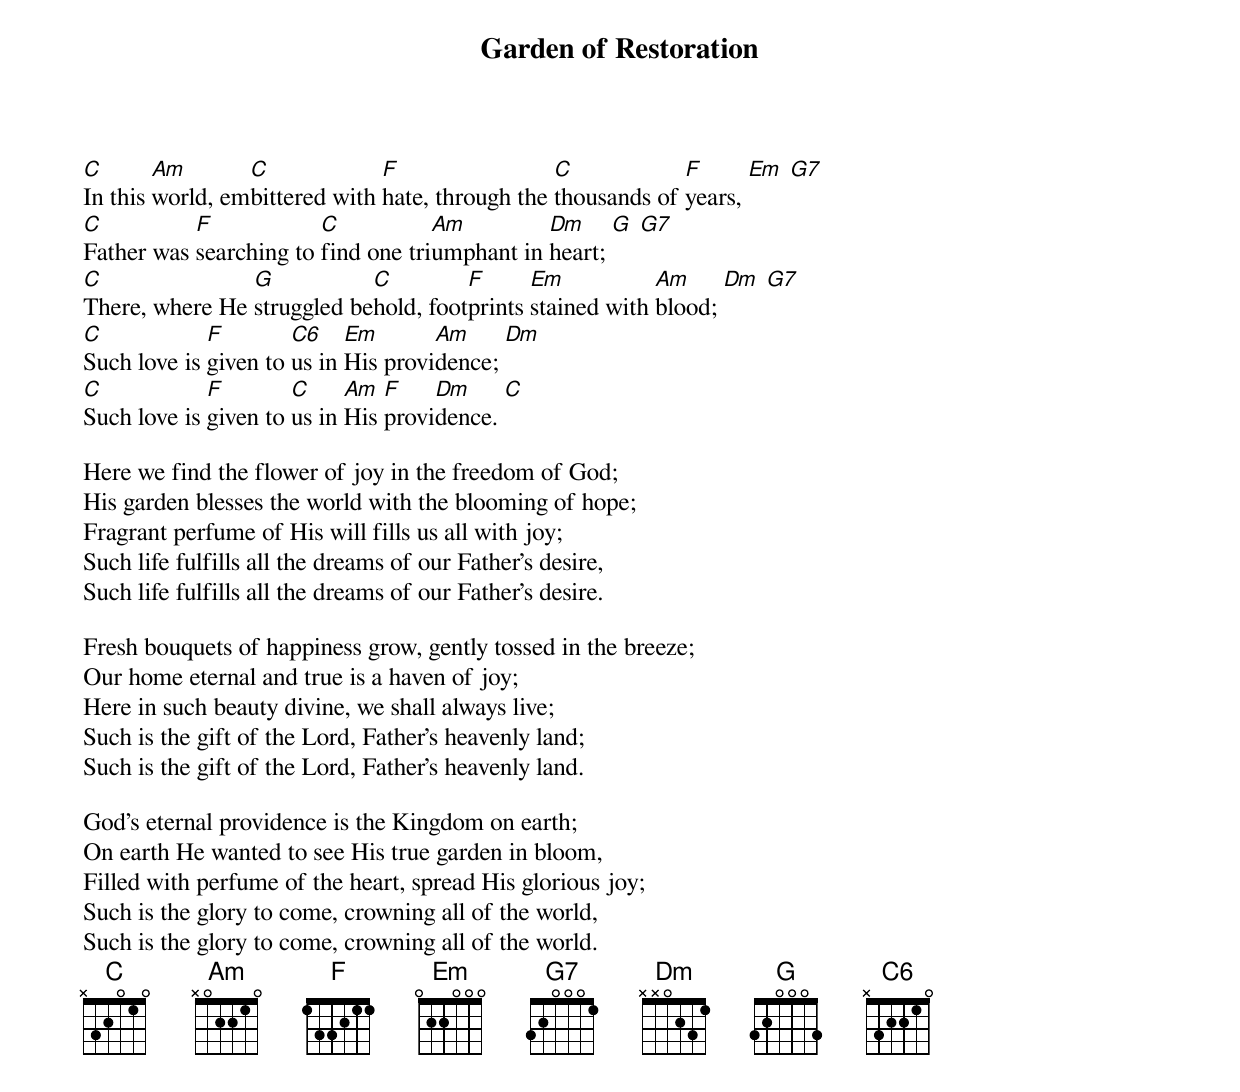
{title: Garden of Restoration}
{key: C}

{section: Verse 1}
[C]In this [Am]world, em[C]bittered with [F]hate, through the [C]thousands of [F]years, [Em] [G7]
[C]Father was [F]searching to [C]find one tri[Am]umphant in [Dm]heart; [G] [G7]
[C]There, where He [G]struggled be[C]hold, foot[F]prints [Em]stained with [Am]blood; [Dm] [G7]
[C]Such love is [F]given to [C6]us in [Em]His provi[Am]dence; [Dm]
[C]Such love is [F]given to [C]us in [Am]His [F]provi[Dm]dence. [C]

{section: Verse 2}
Here we find the flower of joy in the freedom of God;
His garden blesses the world with the blooming of hope;
Fragrant perfume of His will fills us all with joy;
Such life fulfills all the dreams of our Father's desire,
Such life fulfills all the dreams of our Father's desire.

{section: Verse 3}
Fresh bouquets of happiness grow, gently tossed in the breeze;
Our home eternal and true is a haven of joy;
Here in such beauty divine, we shall always live;
Such is the gift of the Lord, Father's heavenly land;
Such is the gift of the Lord, Father's heavenly land.

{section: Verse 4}
God's eternal providence is the Kingdom on earth;
On earth He wanted to see His true garden in bloom,
Filled with perfume of the heart, spread His glorious joy;
Such is the glory to come, crowning all of the world,
Such is the glory to come, crowning all of the world.
